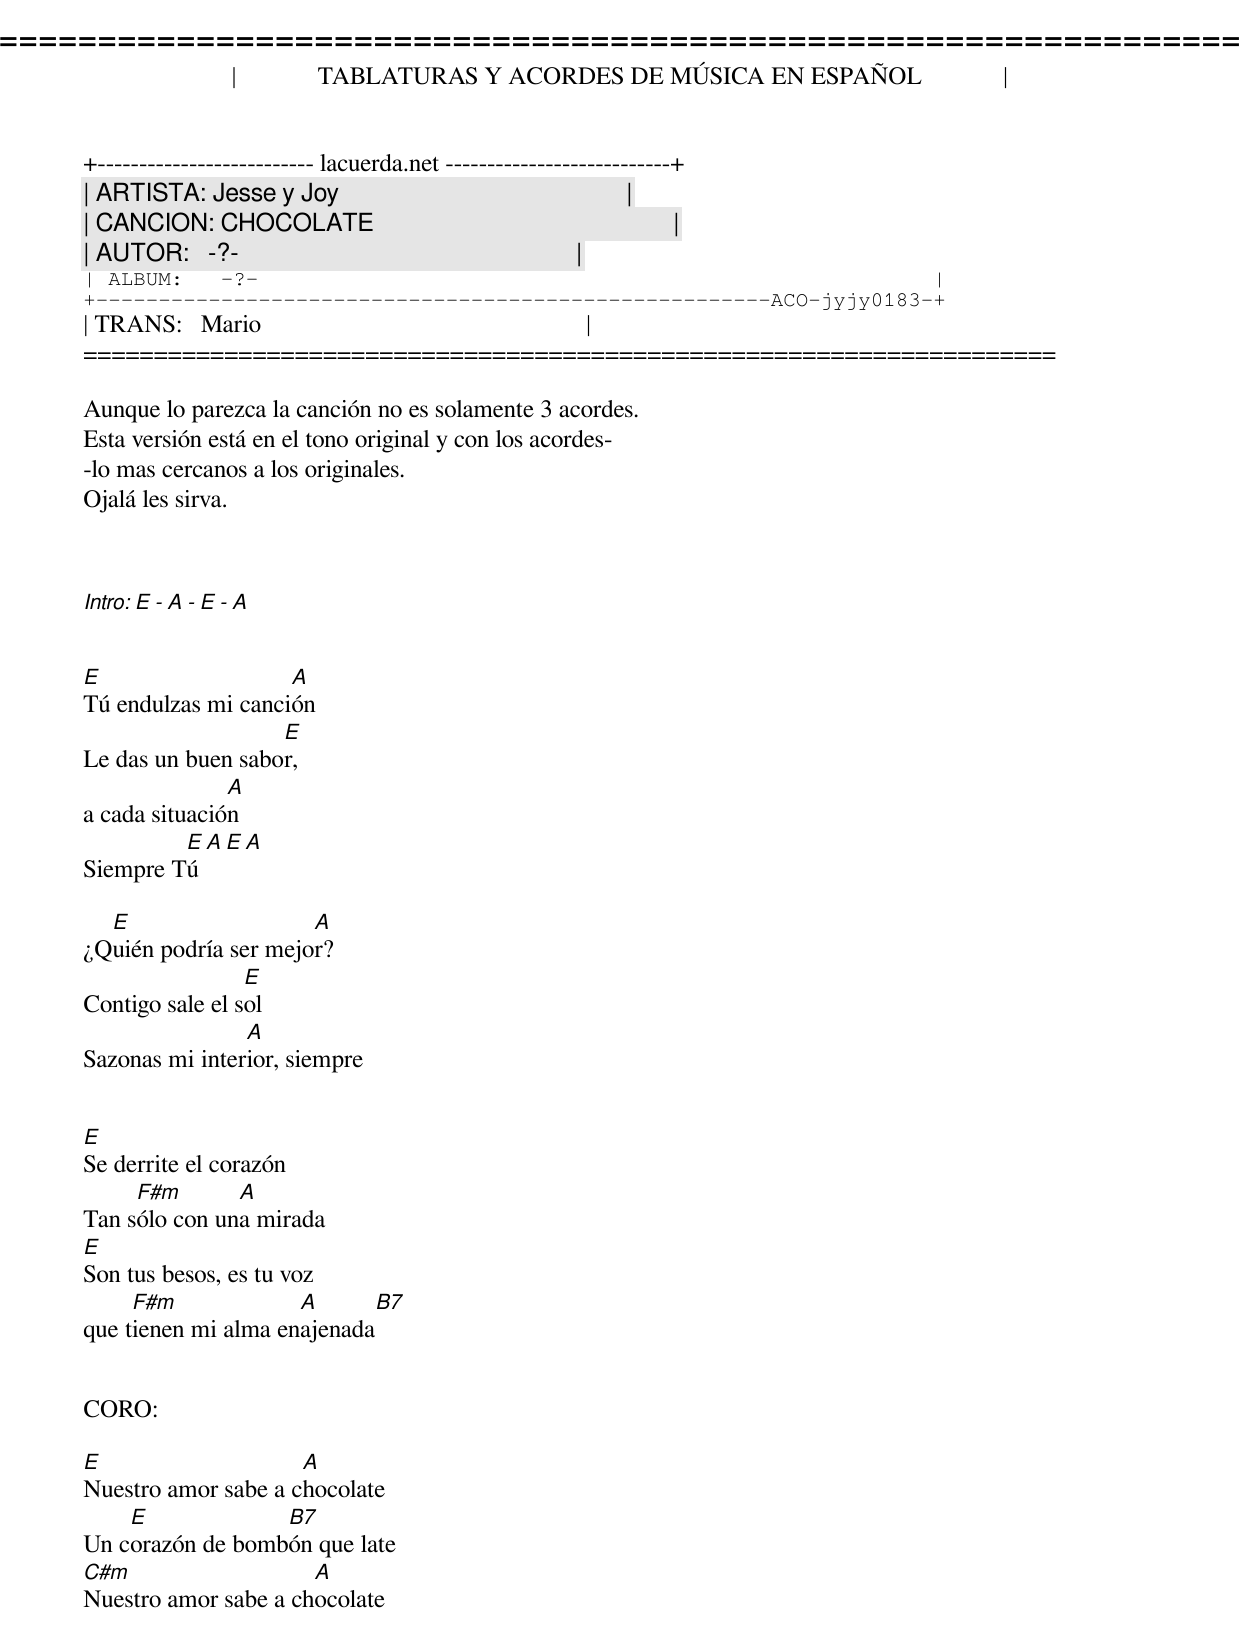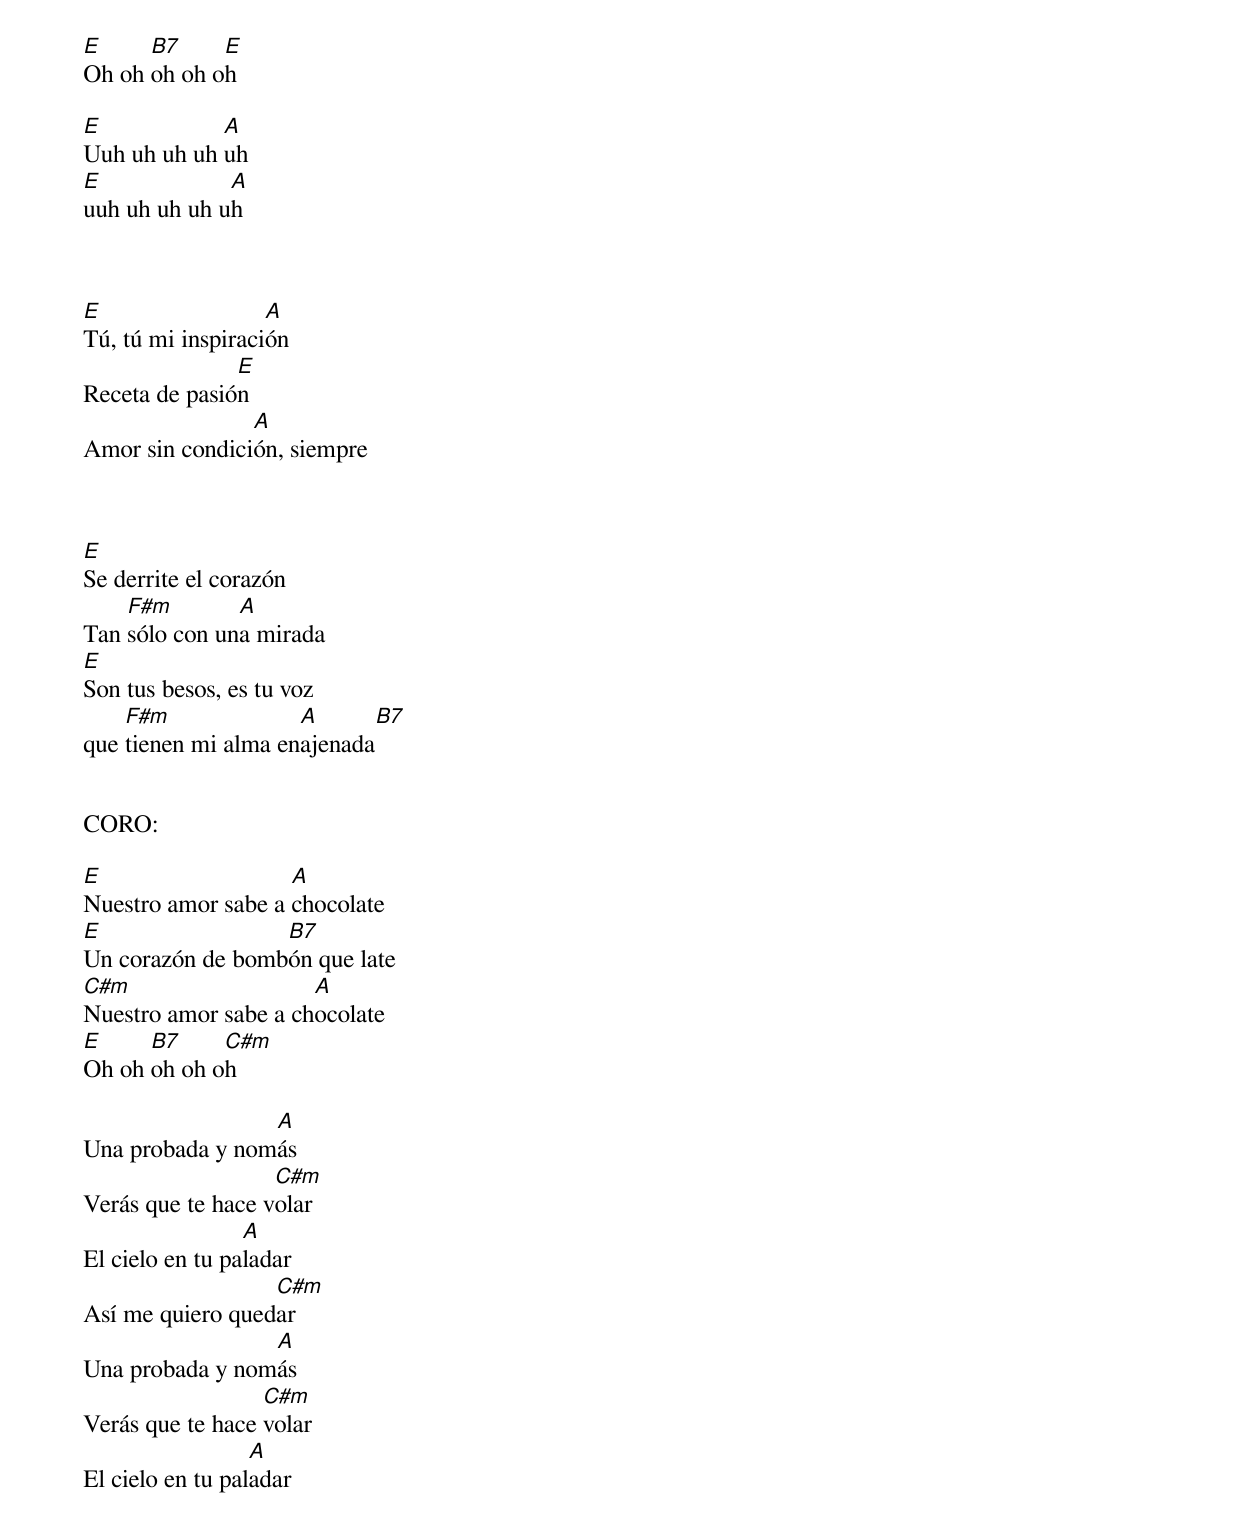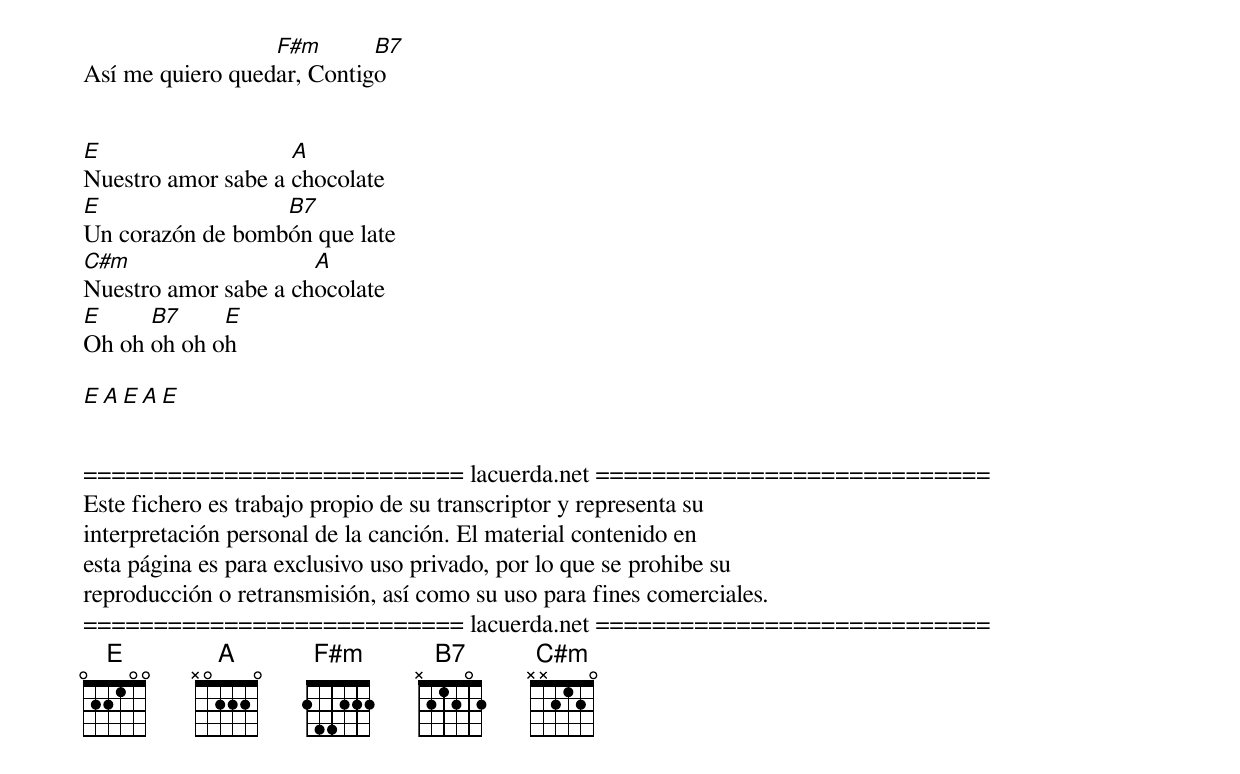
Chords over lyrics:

=====================================================================
|             TABLATURAS Y ACORDES DE MÚSICA EN ESPAÑOL             |
+-------------------------- lacuerda.net ---------------------------+
| ARTISTA: Jesse y Joy                                              |
| CANCION: CHOCOLATE                                                |
| AUTOR:   -?-                                                      |
| ALBUM:   -?-                                                      |
+------------------------------------------------------ACO-jyjy0183-+
| TRANS:   Mario                                                    |
=====================================================================

Aunque lo parezca la canción no es solamente 3 acordes.
Esta versión está en el tono original y con los acordes-
-lo mas cercanos a los originales.
Ojalá les sirva.



Intro: E - A - E - A


E                   A
Tú endulzas mi canción
                   E
Le das un buen sabor,
               A
a cada situación
         E  A  E  A
Siempre Tú

  E                   A
¿Quién podría ser mejor?
                 E
Contigo sale el sol
                A
Sazonas mi interior, siempre


E
Se derrite el corazón
     F#m       A
Tan sólo con una mirada
E
Son tus besos, es tu voz
     F#m             A       B7
que tienen mi alma enajenada


CORO:

E                    A
Nuestro amor sabe a chocolate
    E             B7
Un corazón de bombón que late
C#m                   A
Nuestro amor sabe a chocolate
E     B7     E
Oh oh oh oh oh

E            A
Uuh uh uh uh uh
E             A
uuh uh uh uh uh



E                  A
Tú, tú mi inspiración
               E
Receta de pasión
                A
Amor sin condición, siempre



E
Se derrite el corazón
    F#m        A
Tan sólo con una mirada
E
Son tus besos, es tu voz
    F#m              A      B7
que tienen mi alma enajenada


CORO:

E                   A
Nuestro amor sabe a chocolate
E                 B7
Un corazón de bombón que late
C#m                   A
Nuestro amor sabe a chocolate
E     B7     C#m
Oh oh oh oh oh

                 A
Una probada y nomás
                   C#m
Verás que te hace volar
                 A
El cielo en tu paladar
                  C#m
Así me quiero quedar
                 A
Una probada y nomás
                  C#m
Verás que te hace volar
                  A
El cielo en tu paladar
                  F#m       B7
Así me quiero quedar, Contigo


E                   A
Nuestro amor sabe a chocolate
E                 B7
Un corazón de bombón que late
C#m                   A
Nuestro amor sabe a chocolate
E     B7     E
Oh oh oh oh oh

E    A    E     A    E


=========================== lacuerda.net ============================
Este fichero es trabajo propio de su transcriptor y representa su
interpretación personal de la canción. El material contenido en
esta página es para exclusivo uso privado, por lo que se prohibe su
reproducción o retransmisión, así como su uso para fines comerciales.
=========================== lacuerda.net ============================
